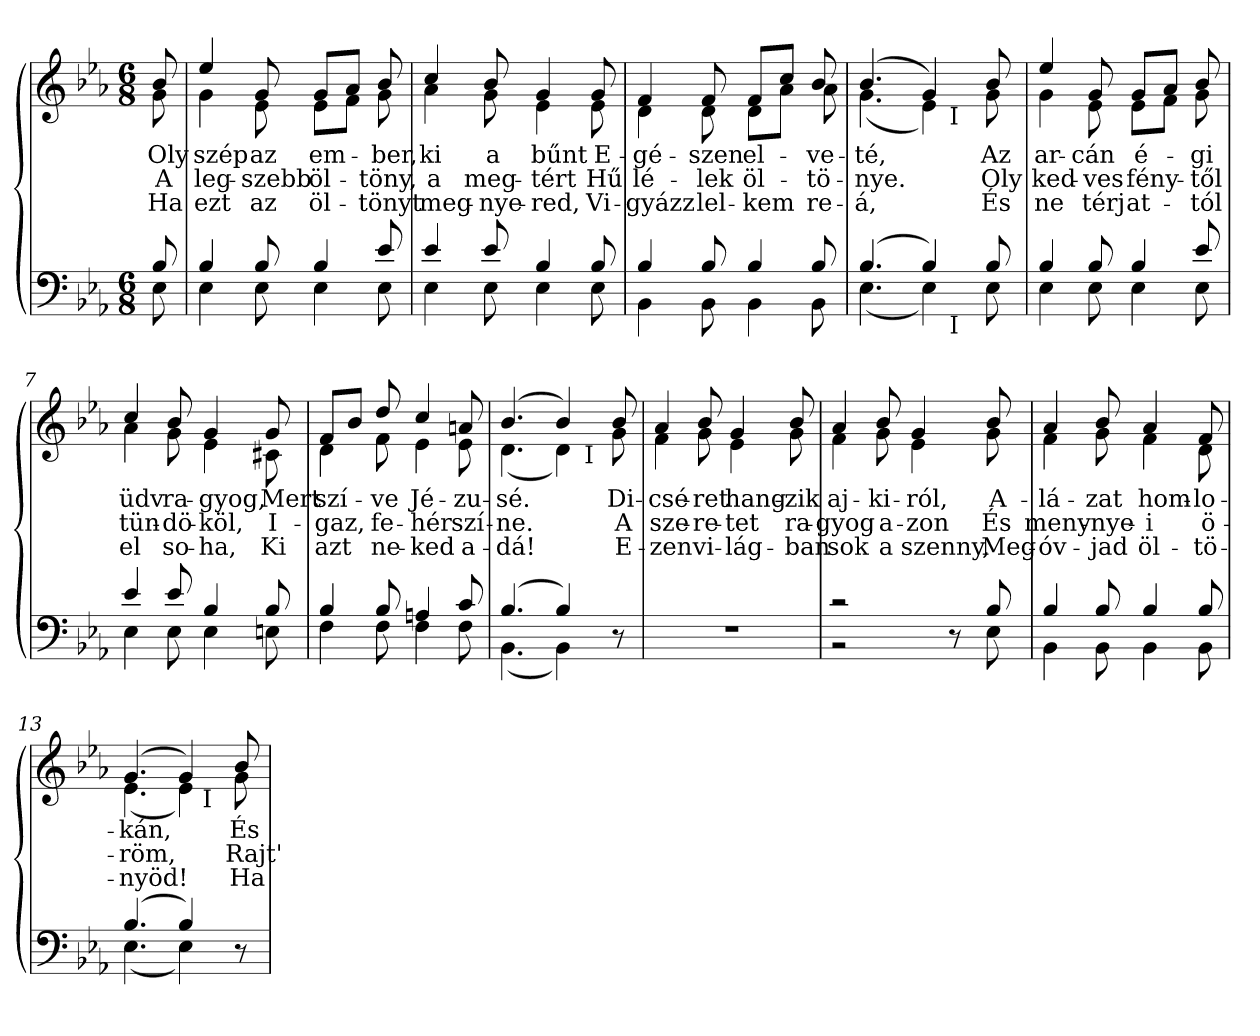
**kern	**kern	**text	**text	**text
*part2	*part1	*part1	*part1	*part1
*staff2	*staff1	*staff1	*staff1	*staff1
*clefF4	*clefG2	*	*	*
*k[b-e-a-]	*k[b-e-a-]	*	*	*
*E-:	*E-:	*	*	*
*M6/8	*M6/8	*	*	*
=1	=1	=1	=1	=1
*^	*	*	*	*
!	!	!LO:TX:a:t=.	!	!	!
!	!	!LO:TX:a:t== 50	!	!	!
!	!	!	!LO:LY:b	!LO:LY:b	!LO:LY:b
*	*	*^	*	*	*
8B-/	8E-\	8b-/	8g\	Oly	A	Ha
=2	=2	=2	=2	=2	=2	=2
!	!	!	!	!LO:LY:b	!LO:LY:b	!LO:LY:b
4B-/	4E-\	4ee-/	4g\	szép	leg-	ezt
!	!	!	!	!LO:LY:b	!LO:LY:b	!LO:LY:b
8B-/	8E-\	8g/	8e-\	az	-szebb	az
!	!	!	!	!LO:LY:b	!LO:LY:b	!LO:LY:b
4B-/	4E-\	8g/L	8e-\L	em-	öl-	öl-
.	.	8a-/J	8f\J	.	.	.
!	!	!	!	!LO:LY:b	!LO:LY:b	!LO:LY:b
8e-/	8E-\	8b-/	8g\	-ber,	-töny,	-tönyt
=3	=3	=3	=3	=3	=3	=3
!	!	!	!	!LO:LY:b	!LO:LY:b	!LO:LY:b
4e-/	4E-\	4cc/	4a-\	ki	a	meg-
!	!	!	!	!LO:LY:b	!LO:LY:b	!LO:LY:b
8e-/	8E-\	8b-/	8g\	a	meg-	-nye-
!	!	!	!	!LO:LY:b	!LO:LY:b	!LO:LY:b
4B-/	4E-\	4g/	4e-\	bűnt	-tért	-red,
!	!	!	!	!LO:LY:b	!LO:LY:b	!LO:LY:b
8B-/	8E-\	8g/	8e-\	E-	Hű	Vi-
=4	=4	=4	=4	=4	=4	=4
!	!	!	!	!LO:LY:b	!LO:LY:b	!LO:LY:b
4B-/	4BB-\	4f/	4d\	-gé-	lé-	-gyázz
!	!	!	!	!LO:LY:b	!LO:LY:b	!LO:LY:b
8B-/	8BB-\	8f/	8d\	-szen	-lek	lel-
!	!	!	!	!LO:LY:b	!LO:LY:b	!LO:LY:b
4B-/	4BB-\	8f/L	8d\L	el-	öl-	-kem
.	.	8cc/J	8a-\J	.	.	.
!	!	!	!	!LO:LY:b	!LO:LY:b	!LO:LY:b
8B-/	8BB-\	8b-/	8a-\	-ve-	-tö-	re-
*	*	*v	*v	*	*	*
=5	=5	=5	=5	=5	=5
*	*	*^	*	*	*
!	!	!	!	!LO:LY:b	!LO:LY:b	!LO:LY:b
*	*^	*	*^	*	*	*
(>4.B-/	(<4.E-\	4...ryy	(>4.b-/	(<4.g\	4...ryy	-té,	-nye.	-á,
4B-/)	4E-\)	.	4g/)	4e-\)	.	.	.	.
!	!	!	!	!	!LO:TX:b:t=I	!	!	!
!	!	!LO:TX:b:t=I	!	!	!	!	!	!
.	.	4ryy	.	.	4ryy	.	.	.
!	!	!	!	!	!	!LO:LY:b	!LO:LY:b	!LO:LY:b
8B-/	8E-\	.	8b-/	8g\	.	Az	Oly	És
.	.	32ryy	.	.	32ryy	.	.	.
*	*v	*v	*	*	*	*	*	*
*	*	*v	*v	*v	*	*	*
!!LO:LB:g=z
=6	=6	=6	=6	=6	=6
*	*^	*^	*	*	*
*	*	*	*	*^	*	*	*
!	!	!	!	!	!	!LO:LY:b	!LO:LY:b	!LO:LY:b
*	*v	*v	*	*	*	*	*	*
*	*	*	*v	*v	*	*	*
4B-/	4E-\	4ee-/	4g\	ar-	ked-	ne
!	!	!	!	!LO:LY:b	!LO:LY:b	!LO:LY:b
8B-/	8E-\	8g/	8e-\	-cán	-ves	térj
!	!	!	!	!LO:LY:b	!LO:LY:b	!LO:LY:b
4B-/	4E-\	8g/L	8e-\L	é-	fény-	at-
.	.	8a-/J	8f\J	.	.	.
!	!	!	!	!LO:LY:b	!LO:LY:b	!LO:LY:b
8e-/	8E-\	8b-/	8g\	-gi	-től	-tól
=7	=7	=7	=7	=7	=7	=7
!	!	!	!	!LO:LY:b	!LO:LY:b	!LO:LY:b
4e-/	4E-\	4cc/	4a-\	üdv	tün-	el
!	!	!	!	!LO:LY:b	!LO:LY:b	!LO:LY:b
8e-/	8E-\	8b-/	8g\	ra-	-dö-	so-
!	!	!	!	!LO:LY:b	!LO:LY:b	!LO:LY:b
4B-/	4E-\	4g/	4e-\	-gyog,	-köl,	-ha,
!	!	!	!	!LO:LY:b	!LO:LY:b	!LO:LY:b
8B-/	8En\	8g/	8c#X\	Mert	I-	Ki
=8	=8	=8	=8	=8	=8	=8
!	!	!	!	!LO:LY:b	!LO:LY:b	!LO:LY:b
4B-/	4F\	8f/L	4d\	szí-	-gaz,	azt
.	.	8b-/J	.	.	.	.
!	!	!	!	!LO:LY:b	!LO:LY:b	!LO:LY:b
8B-/	8F\	8dd/	8f\	-ve	fe-	ne-
!	!	!	!	!LO:LY:b	!LO:LY:b	!LO:LY:b
4An/	4F\	4cc/	4e-\	Jé-	-hér	-ked
!	!	!	!	!LO:LY:b	!LO:LY:b	!LO:LY:b
8c/	8F\	8an/	8e-\	-zu-	szí-	a-
*	*	*v	*v	*	*	*
=9	=9	=9	=9	=9	=9
*	*	*^	*	*	*
!	!	!	!	!LO:LY:b	!LO:LY:b	!LO:LY:b
*	*	*	*^	*	*	*
(>4.B-/	(<4.BB-\	(>4.b-/	(<4.d\	2ryy	-sé.	-ne.	-dá!
4B-/)	4BB-\)	4b-/)	4d\)	.	.	.	.
!	!	!	!	!LO:TX:b:t=I	!	!	!
.	.	.	.	4ryy	.	.	.
!	!	!	!	!	!LO:LY:b	!LO:LY:b	!LO:LY:b
8ryy	8r	8b-/	8g\	.	Di-	A	E-
*v	*v	*	*	*	*	*	*
*	*v	*v	*v	*	*	*
=10	=10	=10	=10	=10
*^	*^	*	*	*
*	*	*	*^	*	*	*
!	!	!	!	!	!LO:LY:b	!LO:LY:b	!LO:LY:b
*v	*v	*	*	*	*	*	*
*	*	*v	*v	*	*	*
2.r	4a-/	4f\	-csé-	sze-	-zen
!	!	!	!LO:LY:b	!LO:LY:b	!LO:LY:b
.	8b-/	8g\	-ret	-re-	vi-
!	!	!	!LO:LY:b	!LO:LY:b	!LO:LY:b
.	4g/	4e-\	hang-	-tet	-lág-
!	!	!	!LO:LY:b	!LO:LY:b	!LO:LY:b
.	8b-/	8g\	-zik	ra-	-ban
!!LO:LB:g=z	!!
=11	=11	=11	=11	=11	=11
*^	*	*	*	*	*
!	!	!	!	!LO:LY:b	!LO:LY:b	!LO:LY:b
2r	2r	4a-/	4f\	aj-	-gyog	sok
!	!	!	!	!LO:LY:b	!LO:LY:b	!LO:LY:b
.	.	8b-/	8g\	-ki-	a-	a
!	!	!	!	!LO:LY:b	!LO:LY:b	!LO:LY:b
.	.	4g/	4e-\	-ról,	-zon	szenny,
8ryy	8r	.	.	.	.	.
!	!	!	!	!LO:LY:b	!LO:LY:b	!LO:LY:b
8B-/	8E-\	8b-/	8g\	A-	És	Meg-
=12	=12	=12	=12	=12	=12	=12
!	!	!	!	!LO:LY:b	!LO:LY:b	!LO:LY:b
4B-/	4BB-\	4a-/	4f\	-lá-	meny-	-óv-
!	!	!	!	!LO:LY:b	!LO:LY:b	!LO:LY:b
8B-/	8BB-\	8b-/	8g\	-zat	-nye-	-jad
!	!	!	!	!LO:LY:b	!LO:LY:b	!LO:LY:b
4B-/	4BB-\	4a-/	4f\	hom-	-i	öl-
!	!	!	!	!LO:LY:b	!LO:LY:b	!LO:LY:b
8B-/	8BB-\	8f/	8d\	-lo-	ö-	-tö-
*	*	*v	*v	*	*	*
=13	=13	=13	=13	=13	=13
*	*	*^	*	*	*
!	!	!	!	!LO:LY:b	!LO:LY:b	!LO:LY:b
*	*	*	*^	*	*	*
(>4.B-/	(<4.E-\	(>4.g/	(<4.e-\	4...ryy	-kán,	-röm,	-nyöd!
4B-/)	4E-\)	4g/)	4e-\)	.	.	.	.
!	!	!	!	!LO:TX:b:t=I	!	!	!
.	.	.	.	4ryy	.	.	.
!	!	!	!	!	!LO:LY:b	!LO:LY:b	!LO:LY:b
8ryy	8r	8b-/	8g\	.	És	Rajt'	Ha
.	.	.	.	32ryy	.	.	.
*v	*v	*	*	*	*	*	*
*	*v	*v	*v	*	*	*
=	=	=	=	=
*-	*-	*-	*-	*-
